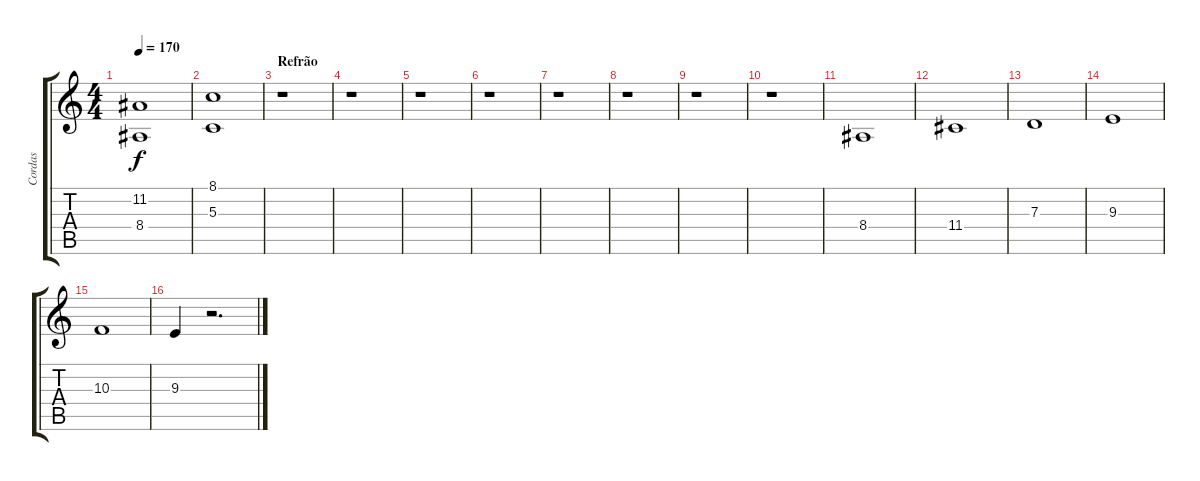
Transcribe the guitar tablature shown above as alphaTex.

\track ("Cordas" "Cordas") {instrument stringensemble1}
\staff {score tabs}
\tuning (E4 B3 G3 D3 A2 E2) {hide}
\ts (4 4)
\tempo 170
\clef g2
\ks c
(11.2 8.4).1{dy f} |
(8.1 5.3).1 |
\section ("" "Refrão")
r.1 |
r.1 |
r.1 |
r.1 |
r.1 |
r.1 |
r.1 |
r.1 |
8.4.1 |
11.4.1 |
7.3.1 |
9.3.1 |
10.3.1 |
9.3.4 r.2{d}
